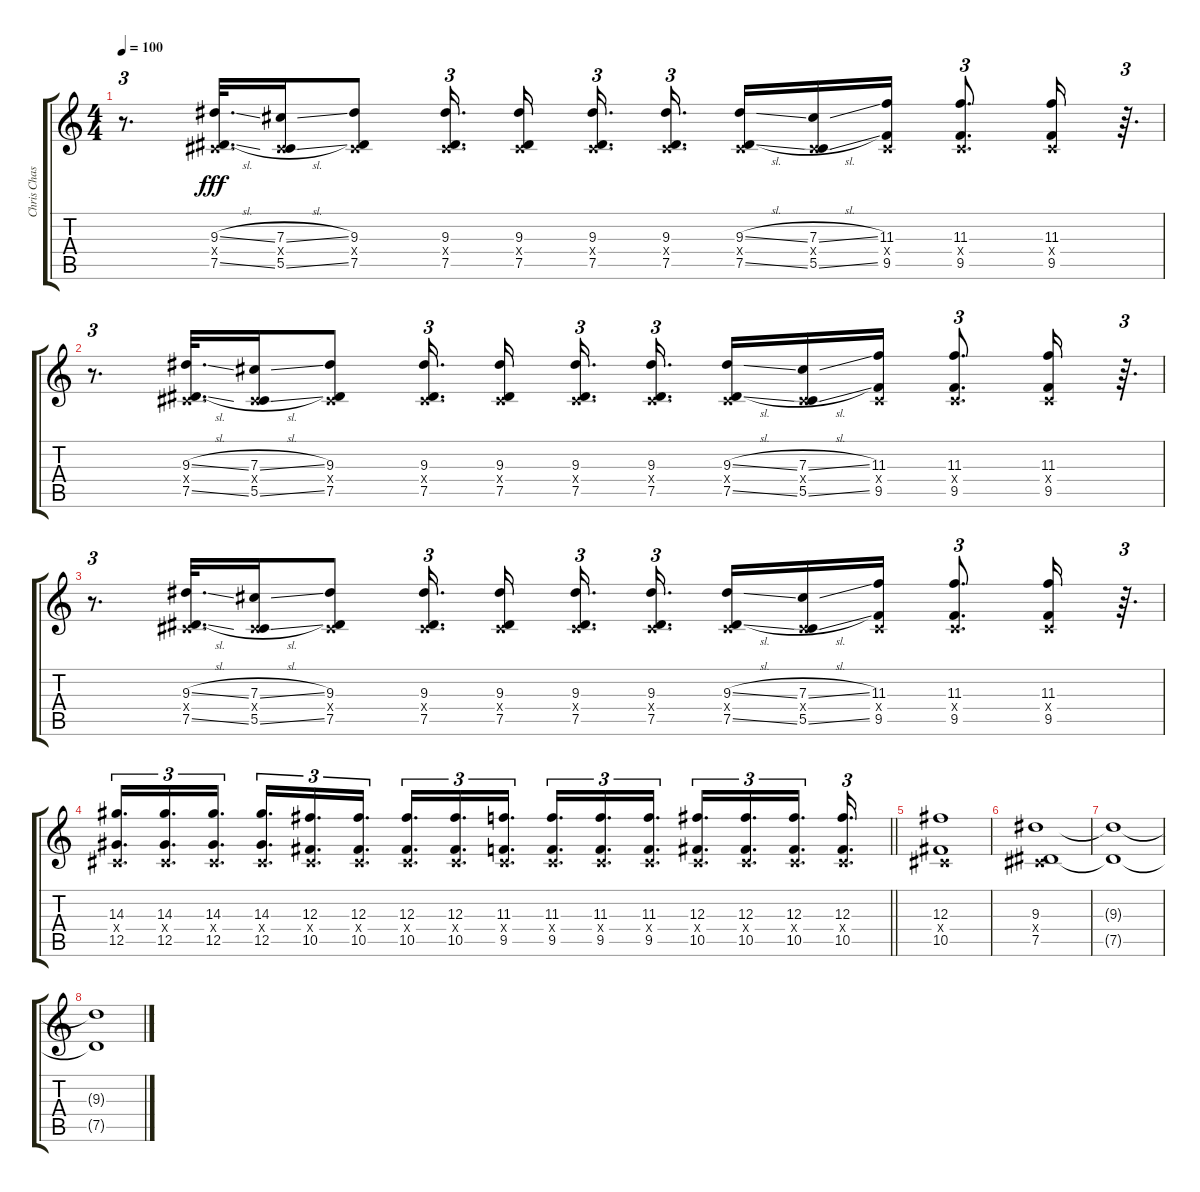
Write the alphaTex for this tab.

\track ("Chris Chase" "Chris Chas") {instrument distortionguitar}
\staff {score tabs}
\tuning (Eb4 Bb3 Gb3 Db3 Ab2 Eb2) {hide}
\ts (4 4)
\tempo 100
\clef g2
\ks c
r.8{d tu (3 2) dy fff} (9.3{sl} 0.4{x} 7.5{sl}).32{d} (7.3{sl} 0.4{x} 5.5{sl}).16 (9.3 0.4{x} 7.5).8 (9.3 0.4{x} 7.5).16{d tu (3 2) beam splitsecondary} (9.3 0.4{x} 7.5).16 (9.3 0.4{x} 7.5).16{d tu (3 2)} (9.3 0.4{x} 7.5).16{d tu (3 2) beam splitsecondary} (9.3{sl} 0.4{x} 7.5{sl}).16 (7.3{sl} 0.4{x} 5.5{sl}).16 (11.3 0.4{x} 9.5).16 (11.3 0.4{x} 9.5).8{d tu (3 2)} (11.3 0.4{x} 9.5).16 r.64{d tu (3 2)} |
r.8{d tu (3 2)} (9.3{sl} 0.4{x} 7.5{sl}).32{d} (7.3{sl} 0.4{x} 5.5{sl}).16 (9.3 0.4{x} 7.5).8 (9.3 0.4{x} 7.5).16{d tu (3 2) beam splitsecondary} (9.3 0.4{x} 7.5).16 (9.3 0.4{x} 7.5).16{d tu (3 2)} (9.3 0.4{x} 7.5).16{d tu (3 2) beam splitsecondary} (9.3{sl} 0.4{x} 7.5{sl}).16 (7.3{sl} 0.4{x} 5.5{sl}).16 (11.3 0.4{x} 9.5).16 (11.3 0.4{x} 9.5).8{d tu (3 2)} (11.3 0.4{x} 9.5).16 r.64{d tu (3 2)} |
r.8{d tu (3 2)} (9.3{sl} 0.4{x} 7.5{sl}).32{d} (7.3{sl} 0.4{x} 5.5{sl}).16 (9.3 0.4{x} 7.5).8 (9.3 0.4{x} 7.5).16{d tu (3 2) beam splitsecondary} (9.3 0.4{x} 7.5).16 (9.3 0.4{x} 7.5).16{d tu (3 2)} (9.3 0.4{x} 7.5).16{d tu (3 2) beam splitsecondary} (9.3{sl} 0.4{x} 7.5{sl}).16 (7.3{sl} 0.4{x} 5.5{sl}).16 (11.3 0.4{x} 9.5).16 (11.3 0.4{x} 9.5).8{d tu (3 2)} (11.3 0.4{x} 9.5).16 r.64{d tu (3 2)} |
\barLineRight lightlight
(14.3 0.4{x} 12.5).16{d tu (3 2)} (14.3 0.4{x} 12.5).16{d tu (3 2)} (14.3 0.4{x} 12.5).16{d tu (3 2)} (14.3 0.4{x} 12.5).16{d tu (3 2)} (12.3 0.4{x} 10.5).16{d tu (3 2)} (12.3 0.4{x} 10.5).16{d tu (3 2)} (12.3 0.4{x} 10.5).16{d tu (3 2)} (12.3 0.4{x} 10.5).16{d tu (3 2)} (11.3 0.4{x} 9.5).16{d tu (3 2)} (11.3 0.4{x} 9.5).16{d tu (3 2)} (11.3 0.4{x} 9.5).16{d tu (3 2)} (11.3 0.4{x} 9.5).16{d tu (3 2)} (12.3 0.4{x} 10.5).16{d tu (3 2)} (12.3 0.4{x} 10.5).16{d tu (3 2)} (12.3 0.4{x} 10.5).16{d tu (3 2)} (12.3 0.4{x} 10.5).16{d tu (3 2)} |
(12.3 0.4{x} 10.5).1 |
(9.3 0.4{x} 7.5).1 |
(9.3{t} 7.5{t}).1 |
(9.3{t} 7.5{t}).1
